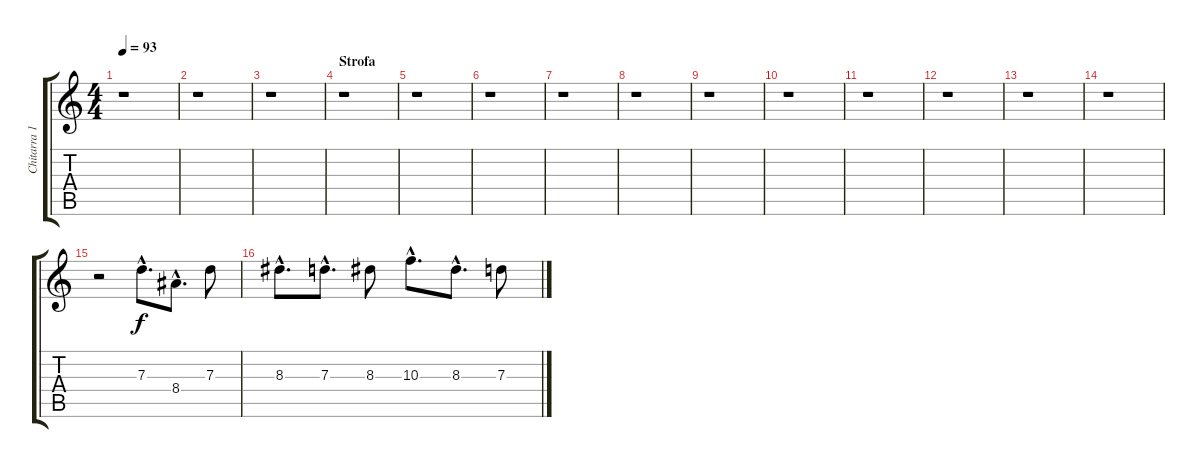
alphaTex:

\track ("Chitarra 1" "Chitarra 1") {instrument distortionguitar}
\staff {score tabs}
\tuning (E4 B3 G3 D3 A2 E2) {hide}
\ts (4 4)
\tempo 93
\clef g2
\ks c
r.1{dy f} |
r.1 |
r.1 |
\section ("" "Strofa")
r.1 |
r.1 |
r.1 |
r.1 |
r.1 |
r.1 |
r.1 |
r.1 |
r.1 |
r.1 |
r.1 |
r.2{volume 16} 7.3{hac}.8{d} 8.4{hac}.8{d} 7.3.8 |
8.3{hac}.8{d} 7.3{hac}.8{d} 8.3.8 10.3{hac}.8{d} 8.3{hac}.8{d} 7.3.8
